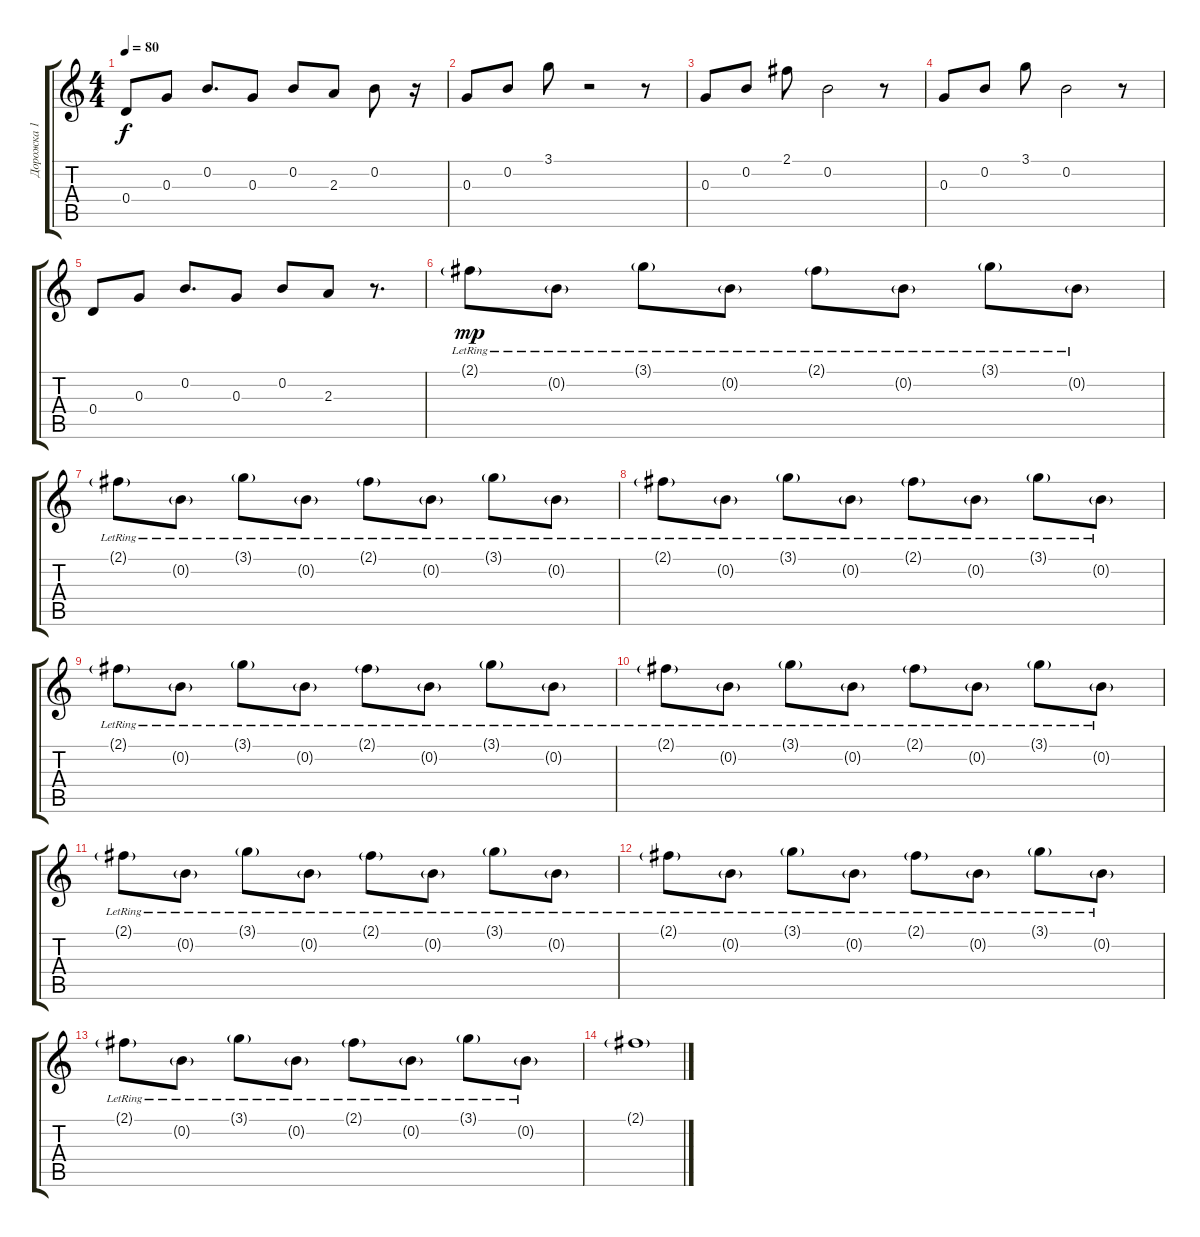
\track ("Дорожка 1" "Дорожка 1") {instrument acousticguitarsteel}
\staff {score tabs}
\tuning (E4 B3 G3 D3 A2 E2) {hide}
\ts (4 4)
\tempo 80
\clef g2
\ks c
0.4.8{dy f} 0.3.8 0.2.8{d} 0.3.8 0.2.8 2.3.8 0.2.8 r.16 |
0.3.8 0.2.8 3.1.8 r.2 r.8 |
0.3.8 0.2.8 2.1.8 0.2.2 r.8 |
0.3.8 0.2.8 3.1.8 0.2.2 r.8 |
0.4.8 0.3.8 0.2.8{d} 0.3.8 0.2.8 2.3.8 r.8{d} |
2.1{g lr}.8{dy mp} 0.2{g lr}.8 3.1{g lr}.8 0.2{g lr}.8 2.1{g lr}.8 0.2{g lr}.8 3.1{g lr}.8 0.2{g lr}.8 |
2.1{g lr}.8 0.2{g lr}.8 3.1{g lr}.8 0.2{g lr}.8 2.1{g lr}.8 0.2{g lr}.8 3.1{g lr}.8 0.2{g lr}.8 |
2.1{g lr}.8 0.2{g lr}.8 3.1{g lr}.8 0.2{g lr}.8 2.1{g lr}.8 0.2{g lr}.8 3.1{g lr}.8 0.2{g lr}.8 |
2.1{g lr}.8 0.2{g lr}.8 3.1{g lr}.8 0.2{g lr}.8 2.1{g lr}.8 0.2{g lr}.8 3.1{g lr}.8 0.2{g lr}.8 |
2.1{g lr}.8 0.2{g lr}.8 3.1{g lr}.8 0.2{g lr}.8 2.1{g lr}.8 0.2{g lr}.8 3.1{g lr}.8 0.2{g lr}.8 |
2.1{g lr}.8 0.2{g lr}.8 3.1{g lr}.8 0.2{g lr}.8 2.1{g lr}.8 0.2{g lr}.8 3.1{g lr}.8 0.2{g lr}.8 |
2.1{g lr}.8 0.2{g lr}.8 3.1{g lr}.8 0.2{g lr}.8 2.1{g lr}.8 0.2{g lr}.8 3.1{g lr}.8 0.2{g lr}.8 |
2.1{g lr}.8 0.2{g lr}.8 3.1{g lr}.8 0.2{g lr}.8 2.1{g lr}.8 0.2{g lr}.8 3.1{g lr}.8 0.2{g lr}.8 |
2.1{g}.1
